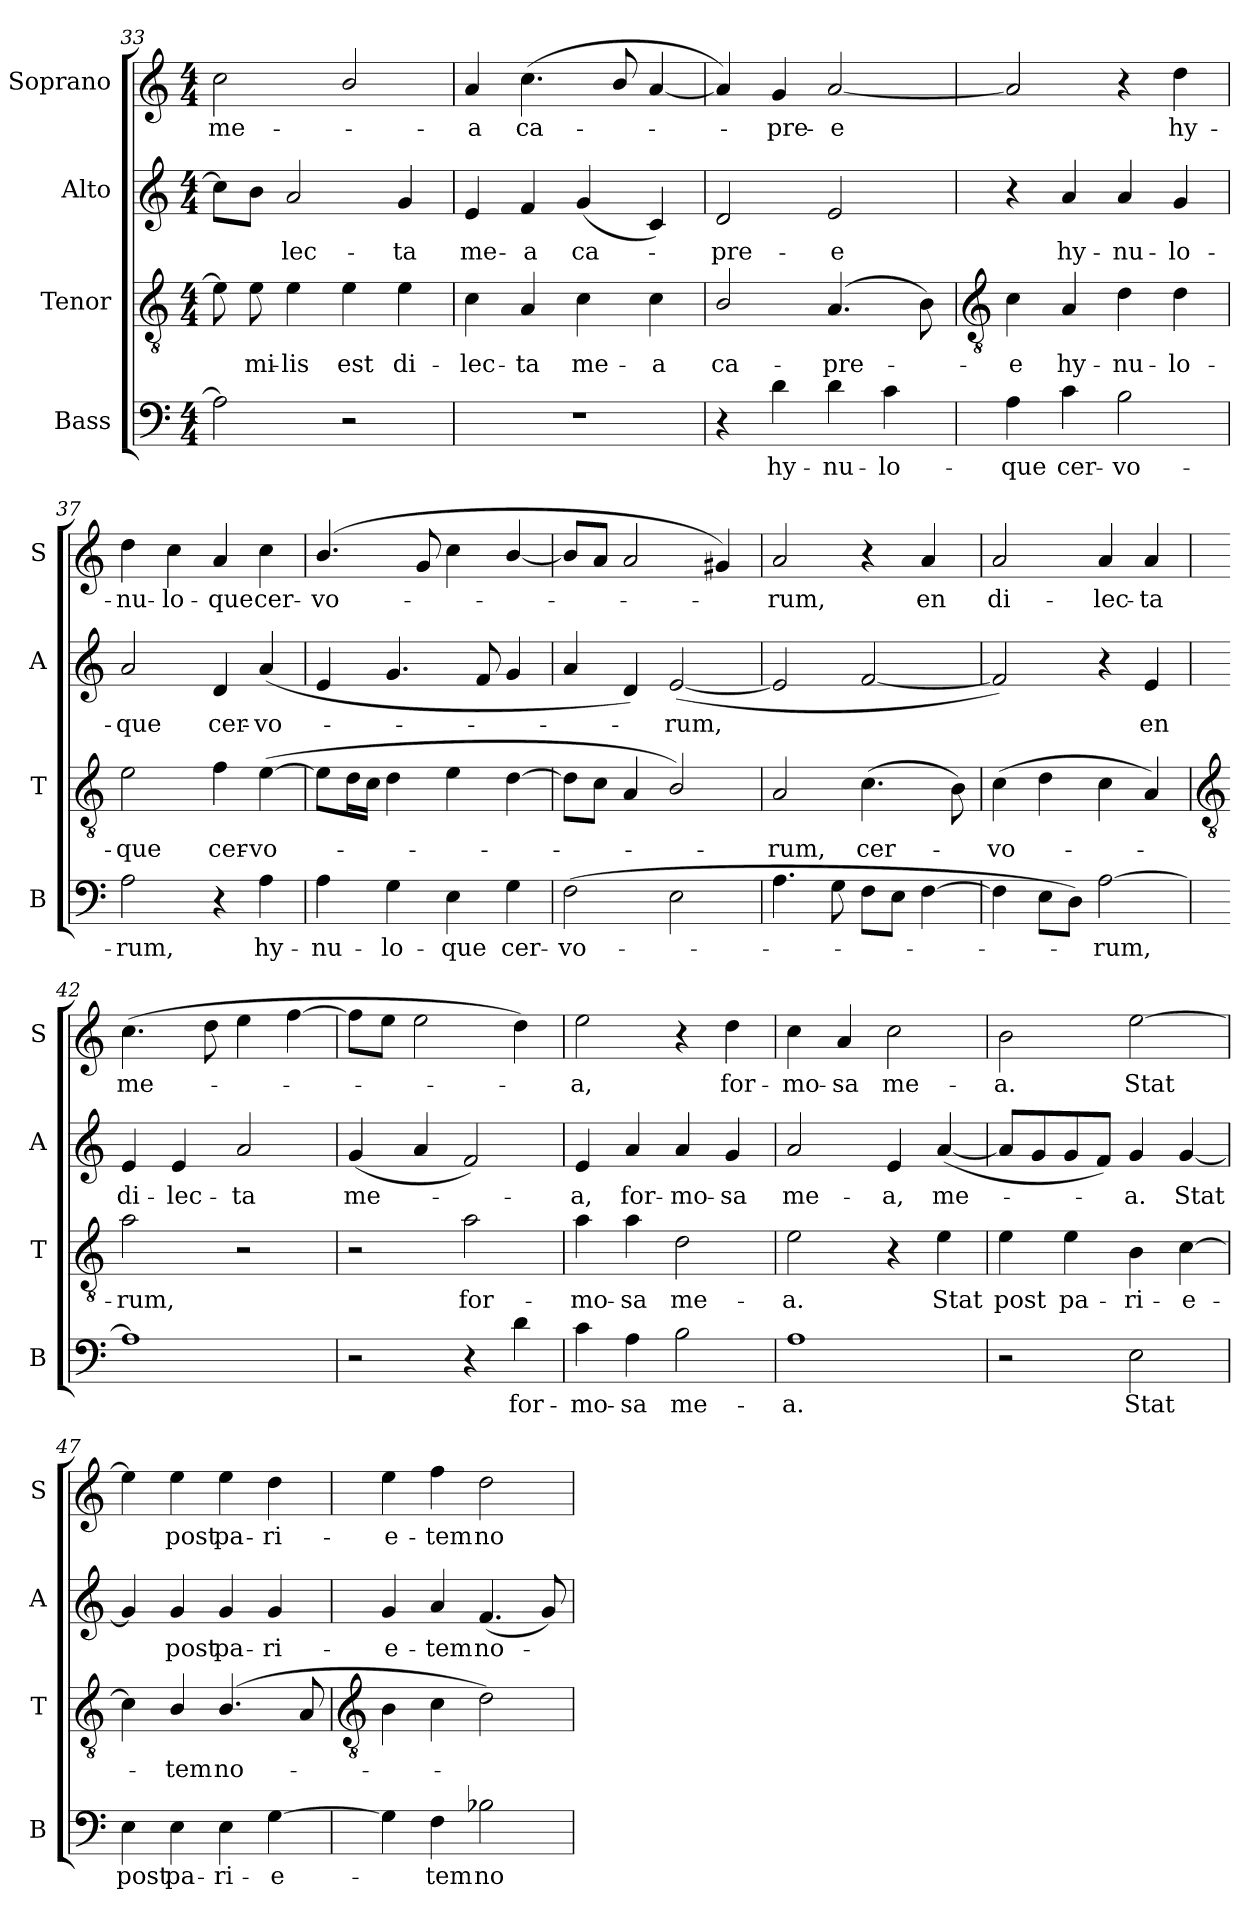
**kern	**text	**kern	**text	**kern	**text	**kern	**text
*part4	*part4	*part3	*part3	*part2	*part2	*part1	*part1
*staff4	*staff4	*staff3	*staff3	*staff2	*staff2	*staff1	*staff1
*I"Bass	*	*I"Tenor	*	*I"Alto	*	*I"Soprano	*
*I'B	*	*I'T	*	*I'A	*	*I'S	*
*clefF4	*	*clefGv2	*	*clefG2	*	*clefG2	*
*k[]	*	*k[]	*	*k[]	*	*k[]	*
*C:	*	*C:	*	*C:	*	*C:	*
*M4/4	*	*M4/4	*	*M4/4	*	*M4/4	*
=33	=33	=33	=33	=33	=33	=33	=33
!	!	!	!	!	!	!	!LO:LY:b
2A]	.	8e]	.	8ccL]	.	2cc	me-
!	!	!	!LO:LY:b	!	!	!	!
.	.	8e	mi-	8bJ	.	.	.
!	!	!	!LO:LY:b	!	!LO:LY:b	!	!
.	.	4e	-lis	2a	lec-	.	.
!	!	!	!LO:LY:b	!	!	!	!
2r	.	4e	est	.	.	2b/	.
!	!	!	!LO:LY:b	!	!LO:LY:b	!	!
.	.	4e	di-	4g	-ta	.	.
=34	=34	=34	=34	=34	=34	=34	=34
!	!	!	!LO:LY:b	!	!LO:LY:b	!	!LO:LY:b
1r	.	4c	-lec-	4e	me-	4a	a
!	!	!	!LO:LY:b	!	!LO:LY:b	!	!LO:LY:b
.	.	4A	-ta	4f	-a	(<4.cc	ca-
!	!	!	!LO:LY:b	!	!LO:LY:b	!	!
.	.	4c	me-	(<4g	ca-	.	.
.	.	.	.	.	.	8b/	.
!	!	!	!LO:LY:b	!	!	!	!
.	.	4c	-a	4c)	.	[4a	.
=35	=35	=35	=35	=35	=35	=35	=35
!	!	!	!LO:LY:b	!	!LO:LY:b	!	!
4r	.	2B/	ca-	2d	pre-	4a])	.
!	!LO:LY:b	!	!	!	!	!	!LO:LY:b
4d	hy-	.	.	.	.	4g	-pre-
!	!LO:LY:b	!	!LO:LY:b	!	!LO:LY:b	!	!LO:LY:b
4d	-nu-	(<4.A	-pre-	2e	-e	[2a	-e
!	!LO:LY:b	!	!	!	!	!	!
4c	-lo-	.	.	.	.	.	.
.	.	8B)	.	.	.	.	.
!!LO:LB:g=z
=36	=36	=36	=36	=36	=36	=36	=36
*	*	*clefGv2	*	*	*	*	*
!	!LO:LY:b	!	!LO:LY:b	!	!	!	!
4A	-que	4c	e	4r	.	2a]	.
!	!LO:LY:b	!	!LO:LY:b	!	!LO:LY:b	!	!
4c	cer-	4A	hy-	4a	hy-	.	.
!	!LO:LY:b	!	!LO:LY:b	!	!LO:LY:b	!	!
2B	-vo-	4d	-nu-	4a	-nu-	4r	.
!	!	!	!LO:LY:b	!	!LO:LY:b	!	!LO:LY:b
.	.	4d	-lo-	4g	-lo-	4dd	hy-
=37	=37	=37	=37	=37	=37	=37	=37
!	!LO:LY:b	!	!LO:LY:b	!	!LO:LY:b	!	!LO:LY:b
2A	-rum,	2e	-que	2a	-que	4dd	-nu-
!	!	!	!	!	!	!	!LO:LY:b
.	.	.	.	.	.	4cc	-lo-
!	!	!	!LO:LY:b	!	!LO:LY:b	!	!LO:LY:b
4r	.	4f	cer-	4d	cer-	4a	-que
!	!LO:LY:b	!	!LO:LY:b	!	!LO:LY:b	!	!LO:LY:b
4A	hy-	(>[4e	-vo-	(<4a	-vo-	4cc	cer-
=38	=38	=38	=38	=38	=38	=38	=38
!	!LO:LY:b	!	!	!	!	!	!LO:LY:b
4A	-nu-	8eL]	.	4e	.	(<4.b/	-vo-
.	.	16dL	.	.	.	.	.
.	.	16cJJ	.	.	.	.	.
!	!LO:LY:b	!	!	!	!	!	!
4G	-lo-	4d	.	4.g	.	.	.
.	.	.	.	.	.	8g	.
!	!LO:LY:b	!	!	!	!	!	!
4E	-que	4e	.	.	.	4cc	.
.	.	.	.	8f	.	.	.
!	!LO:LY:b	!	!	!	!	!	!
4G	cer-	[4d	.	4g	.	[4b/	.
=39	=39	=39	=39	=39	=39	=39	=39
!	!LO:LY:b	!	!	!	!	!	!
(>2F	-vo-	8dL]	.	4a	.	8bL]	.
.	.	8cJ	.	.	.	8aJ	.
.	.	4A	.	4d)	.	2a	.
!	!	!	!	!	!LO:LY:b	!	!
2E	.	2B/)	.	(<[2e	rum,	.	.
.	.	.	.	.	.	4g#X)	.
=40	=40	=40	=40	=40	=40	=40	=40
!	!	!	!LO:LY:b	!	!	!	!LO:LY:b
4.A	.	2A	rum,	2e]	.	2a	rum,
8G	.	.	.	.	.	.	.
!	!	!	!LO:LY:b	!	!	!	!
8FL	.	(>4.c	cer-	[2f	.	4r	.
8EJ	.	.	.	.	.	.	.
!	!	!	!	!	!	!	!LO:LY:b
[4F	.	.	.	.	.	4a	en
.	.	8B)	.	.	.	.	.
=41	=41	=41	=41	=41	=41	=41	=41
!	!	!	!LO:LY:b	!	!	!	!LO:LY:b
4F]	.	(>4c	vo-	2f])	.	2a	di-
8EL	.	4d	.	.	.	.	.
8DJ)	.	.	.	.	.	.	.
!	!LO:LY:b	!	!	!	!	!	!LO:LY:b
[2A	rum,	4c	.	4r	.	4a	-lec-
!	!	!	!	!	!LO:LY:b	!	!LO:LY:b
.	.	4A)	.	4e	en	4a	-ta
!!LO:LB:g=z
=42	=42	=42	=42	=42	=42	=42	=42
*	*	*clefGv2	*	*	*	*	*
!	!	!	!LO:LY:b	!	!LO:LY:b	!	!LO:LY:b
1A]	.	2a	rum,	4e	di-	(>4.cc	me-
!	!	!	!	!	!LO:LY:b	!	!
.	.	.	.	4e	-lec-	.	.
.	.	.	.	.	.	8dd	.
!	!	!	!	!	!LO:LY:b	!	!
.	.	2r	.	2a	-ta	4ee	.
.	.	.	.	.	.	[4ff	.
=43	=43	=43	=43	=43	=43	=43	=43
!	!	!	!	!	!LO:LY:b	!	!
2r	.	2r	.	(<4g	me-	8ffL]	.
.	.	.	.	.	.	8eeJ	.
.	.	.	.	4a	.	2ee	.
!	!	!	!LO:LY:b	!	!	!	!
4r	.	2a	for-	2f)	.	.	.
!	!LO:LY:b	!	!	!	!	!	!
4d	for-	.	.	.	.	4dd)	.
=44	=44	=44	=44	=44	=44	=44	=44
!	!LO:LY:b	!	!LO:LY:b	!	!LO:LY:b	!	!LO:LY:b
4c	-mo-	4a	-mo-	4e	a,	2ee	a,
!	!LO:LY:b	!	!LO:LY:b	!	!LO:LY:b	!	!
4A	-sa	4a	-sa	4a	for-	.	.
!	!LO:LY:b	!	!LO:LY:b	!	!LO:LY:b	!	!
2B	me-	2d	me-	4a	-mo-	4r	.
!	!	!	!	!	!LO:LY:b	!	!LO:LY:b
.	.	.	.	4g	-sa	4dd	for-
=45	=45	=45	=45	=45	=45	=45	=45
!	!LO:LY:b	!	!LO:LY:b	!	!LO:LY:b	!	!LO:LY:b
1A	-a.	2e	-a.	2a	me-	4cc	-mo-
!	!	!	!	!	!	!	!LO:LY:b
.	.	.	.	.	.	4a	-sa
!	!	!	!	!	!LO:LY:b	!	!LO:LY:b
.	.	4r	.	4e	-a,	2cc	me-
!	!	!	!LO:LY:b	!	!LO:LY:b	!	!
.	.	4e	Stat	(<[4a	me-	.	.
=46	=46	=46	=46	=46	=46	=46	=46
!	!	!	!LO:LY:b	!	!	!	!LO:LY:b
2r	.	4e	post	8aL]	.	2b	-a.
.	.	.	.	8g	.	.	.
!	!	!	!LO:LY:b	!	!	!	!
.	.	4e	pa-	8g	.	.	.
.	.	.	.	8fJ)	.	.	.
!	!LO:LY:b	!	!LO:LY:b	!	!LO:LY:b	!	!LO:LY:b
2E	Stat	4B	-ri-	4g	a.	[2ee	Stat
!	!	!	!LO:LY:b	!	!LO:LY:b	!	!
.	.	[4c	-e-	[4g	Stat	.	.
=47	=47	=47	=47	=47	=47	=47	=47
!	!LO:LY:b	!	!	!	!	!	!
4E	post	4c]	.	4g]	.	4ee]	.
!	!LO:LY:b	!	!LO:LY:b	!	!LO:LY:b	!	!LO:LY:b
4E	pa-	4B/	tem	4g	post	4ee	post
!	!LO:LY:b	!	!LO:LY:b	!	!LO:LY:b	!	!LO:LY:b
4E	-ri-	(>4.B/	no-	4g	pa-	4ee	pa-
!	!LO:LY:b	!	!	!	!LO:LY:b	!	!LO:LY:b
[4G	-e-	.	.	4g	-ri-	4dd	-ri-
.	.	8A	.	.	.	.	.
!!LO:LB:g=z
=48	=48	=48	=48	=48	=48	=48	=48
*	*	*clefGv2	*	*	*	*	*
!	!	!	!	!	!LO:LY:b	!	!LO:LY:b
4G]	.	4B	.	4g	-e-	4ee	-e-
!	!LO:LY:b	!	!	!	!LO:LY:b	!	!LO:LY:b
4F	tem	4c	.	4a	-tem	4ff	-tem
!	!LO:LY:b	!	!	!	!LO:LY:b	!	!LO:LY:b
2B-X	no-	2d)	.	(<4.f	no-	2dd	no-
.	.	.	.	8g)	.	.	.
=	=	=	=	=	=	=	=
*-	*-	*-	*-	*-	*-	*-	*-
